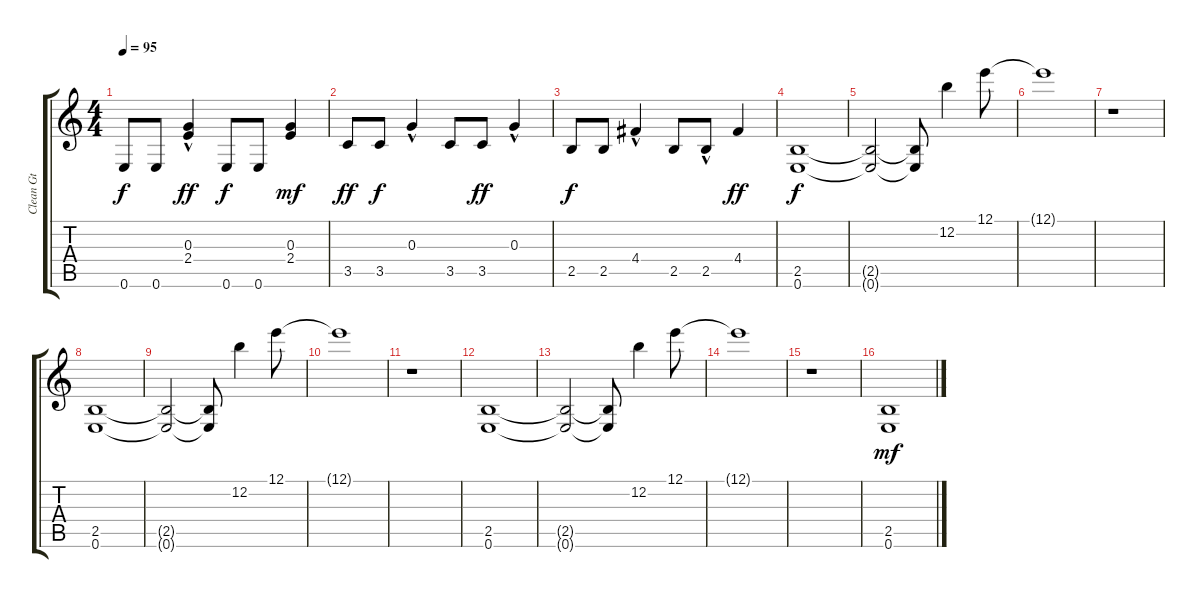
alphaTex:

\track ("Clean Gt" "Clean Gt") {instrument electricguitarclean}
\staff {score tabs}
\tuning (E4 B3 G3 D3 A2 E2) {hide}
\ts (4 4)
\tempo 95
\clef g2
\ks c
0.6.8{dy f} 0.6.8 (0.3{hac} 2.4{hac}).4{dy ff} 0.6.8{dy f} 0.6.8 (0.3 2.4).4{dy mf} |
3.5.8{dy ff} 3.5.8{dy f} 0.3{hac}.4 3.5.8 3.5.8{dy ff} 0.3{hac}.4 |
2.5.8{dy f} 2.5.8 4.4{hac}.4 2.5.8 2.5{hac}.8 4.4.4{dy ff} |
(2.5 0.6).1{dy f} |
(2.5{t} 0.6{t}).2 (2.5{t} 0.6{t}).8 12.2.4 12.1.8 |
12.1{t}.1 |
r.1 |
(2.5 0.6).1 |
(2.5{t} 0.6{t}).2 (2.5{t} 0.6{t}).8 12.2.4 12.1.8 |
12.1{t}.1 |
r.1 |
(2.5 0.6).1 |
(2.5{t} 0.6{t}).2 (2.5{t} 0.6{t}).8 12.2.4 12.1.8 |
12.1{t}.1 |
r.1 |
(2.5 0.6).1{dy mf}
